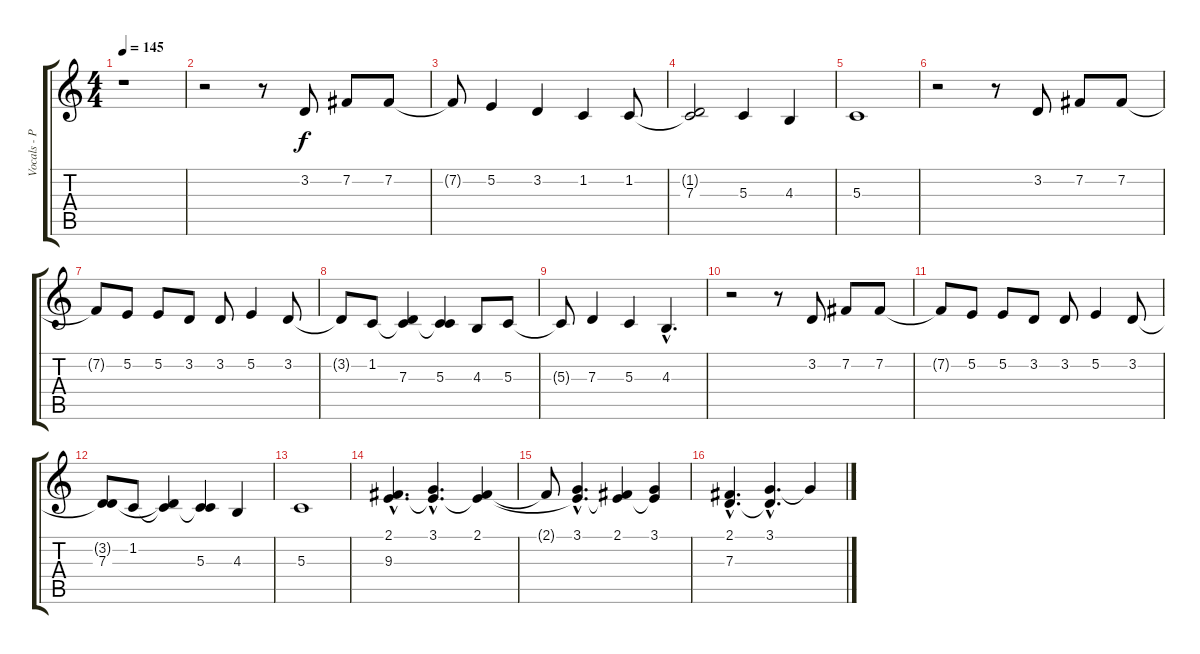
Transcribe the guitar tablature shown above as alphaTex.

\track ("Vocals - Petra/Rachel" "Vocals - P") {instrument brightacousticpiano}
\staff {score tabs}
\tuning (E4 B3 G3 D3 A2 E2) {hide}
\ts (4 4)
\tempo 145
\clef g2
\ks c
r.1{dy f} |
r.2 r.8 3.2.8 7.2.8 7.2.8 |
7.2{t}.8 5.2.4 3.2.4 1.2.4 1.2.8 |
(1.2{t} 7.3).2 5.3.4 4.3.4 |
5.3.1 |
r.2 r.8 3.2.8 7.2.8 7.2.8 |
7.2{t}.8 5.2.8 5.2.8 3.2.8 3.2.8 5.2.4 3.2.8 |
3.2{t}.8 1.2.8 (1.2{t} 7.3).4 (1.2{t} 5.3).4 4.3.8 5.3.8 |
5.3{t}.8 7.3.4 5.3.4 4.3{hac}.4{d} |
r.2 r.8 3.2.8 7.2.8 7.2.8 |
7.2{t}.8 5.2.8 5.2.8 3.2.8 3.2.8 5.2.4 3.2.8 |
(3.2{t} 7.3).8 1.2.8 (1.2{t} 7.3{t}).4 (1.2{t} 5.3).4 4.3.4 |
5.3.1 |
(2.1{hac} 9.3{hac}).4{d} (3.1{hac} 9.3{hac t}).4{d} (2.1 9.3{t}).4 |
2.1{t}.8 (3.1{hac} 9.3{hac t}).4{d} (2.1 9.3{t}).4 (3.1 9.3{t}).4 |
(2.1{hac} 7.3{hac}).4{d} (3.1{hac} 7.3{hac t}).4{d} 3.1{t}.4
